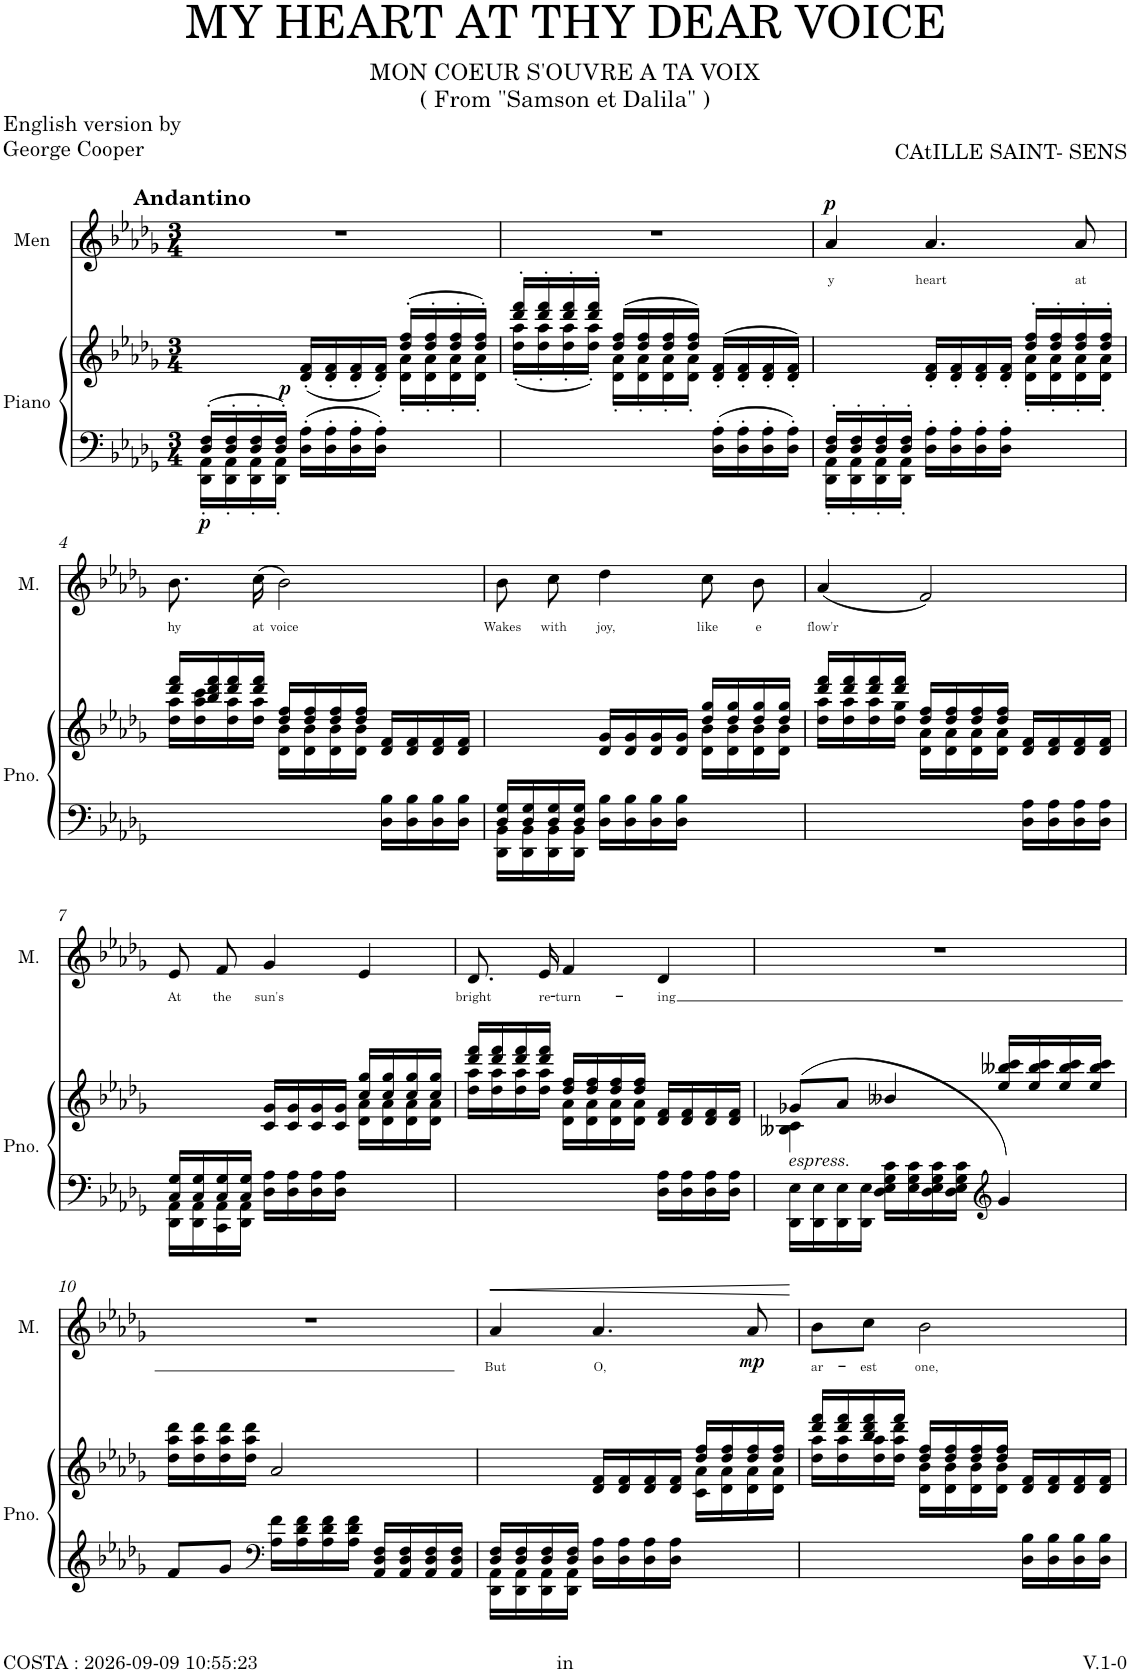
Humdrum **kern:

**kern	**kern	**dynam	**kern	**text	**dynam	**kern
*part3	*part3	*part3	*part2	*part2	*part2	*part1
*staff4	*staff3	*staff3/4	*staff2	*staff2	*staff2	*staff1
*I"Piano	*	*	*I"Men	*	*	*I"Women
*I'Pno.	*	*	*I'M.	*	*	*
*clefF4	*clefG2	*	*clefG2	*	*	*clefG2
*k[b-e-a-d-g-]	*k[b-e-a-d-g-]	*	*k[b-e-a-d-g-]	*	*	*k[b-e-a-d-g-]
*D-:	*D-:	*	*D-:	*	*	*D-:
*M3/4	*M3/4	*	*M3/4	*	*	*M3/4
=1	=1	=1	=1	=1	=1	=1
*^	*^	*	*	*	*	*
!	!	!	!	!	!	!	!	!LO:TX:a:B:t=Andantino
!	!	!	!	!LO:DY:b=2	!	!	!	!
16D-/'> 16F/'>LL	16DD-\'< 16AA-\'<LL	4ryy	2ryy	p	2.r	.	.	2.r
16D-/'> 16F/'>	16DD-\'< 16AA-\'<	.	.	.	.	.	.	.
16D-/'> 16F/'>	16DD-\'< 16AA-\'<	.	.	.	.	.	.	.
16D-/'> 16F/'>JJ	16DD-\'< 16AA-\'<JJ	.	.	.	.	.	.	.
!	!	!	!	!LO:DY:b	!	!	!	!
4ryy	16D-\' 16A-\'LL	(<16d-/' 16f/'LL	.	p	.	.	.	.
.	16D-\' 16A-\'	16d-/' 16f/'	.	.	.	.	.	.
.	16D-\' 16A-\'	16d-/' 16f/'	.	.	.	.	.	.
.	16D-\' 16A-\'JJ	16d-/' 16f/'JJ)	.	.	.	.	.	.
4ryy	4ryy	(>16dd-/'> 16ff/'>LL	16d-\'< 16a-\'<LL	.	.	.	.	.
.	.	16dd-/'> 16ff/'>	16d-\'< 16a-\'<	.	.	.	.	.
.	.	16dd-/'> 16ff/'>	16d-\'< 16a-\'<	.	.	.	.	.
.	.	16dd-/'> 16ff/'>JJ)	16d-\'< 16a-\'<JJ	.	.	.	.	.
*v	*v	*	*	*	*	*	*	*
=2	=2	=2	=2	=2	=2	=2	=2
2ryy	16ddd-/'> 16fff/'>LL	(<16dd-\'< 16aa-\'<LL	.	2.r	.	.	2.r
.	16ddd-/'> 16fff/'>	16dd-\'< 16aa-\'<	.	.	.	.	.
.	16ddd-/'> 16fff/'>	16dd-\'< 16aa-\'<	.	.	.	.	.
.	16ddd-/'> 16fff/'>JJ	16dd-\'< 16aa-\'<JJ)	.	.	.	.	.
.	(>16dd-/'< 16ff/'<LL	16d-\'< 16a-\'<LL	.	.	.	.	.
.	16dd-/'< 16ff/'<	16d-\'< 16a-\'<	.	.	.	.	.
.	16dd-/'< 16ff/'<	16d-\'< 16a-\'<	.	.	.	.	.
.	16dd-/'< 16ff/'<JJ)	16d-\'< 16a-\'<JJ	.	.	.	.	.
16D-\' 16A-\'LL	(>16d-/' 16f/'LL	4ryy	.	.	.	.	.
16D-\' 16A-\'	16d-/' 16f/'	.	.	.	.	.	.
16D-\' 16A-\'	16d-/' 16f/'	.	.	.	.	.	.
16D-\' 16A-\'JJ	16d-/' 16f/'JJ)	.	.	.	.	.	.
=3	=3	=3	=3	=3	=3	=3	=3
*^	*	*	*	*	*	*	*
!	!	!	!	!	!	!LO:LY:b	!LO:DY:a	!
16D-/'> 16F/'>LL	16DD-\'< 16AA-\'<LL	4ryy	2ryy	.	4a-/	y	p	2.r
16D-/'> 16F/'>	16DD-\'< 16AA-\'<	.	.	.	.	.	.	.
16D-/'> 16F/'>	16DD-\'< 16AA-\'<	.	.	.	.	.	.	.
16D-/'> 16F/'>JJ	16DD-\'< 16AA-\'<JJ	.	.	.	.	.	.	.
!	!	!	!	!	!	!LO:LY:b	!	!
4ryy	16D-\' 16A-\'LL	16d-/' 16f/'LL	.	.	4.a-/	heart	.	.
.	16D-\' 16A-\'	16d-/' 16f/'	.	.	.	.	.	.
.	16D-\' 16A-\'	16d-/' 16f/'	.	.	.	.	.	.
.	16D-\' 16A-\'JJ	16d-/' 16f/'JJ	.	.	.	.	.	.
4ryy	4ryy	16dd-/'> 16ff/'>LL	16d-\'< 16a-\'<LL	.	.	.	.	.
.	.	16dd-/'> 16ff/'>	16d-\'< 16a-\'<	.	.	.	.	.
!	!	!	!	!	!	!LO:LY:b	!	!
.	.	16dd-/'> 16ff/'>	16d-\'< 16a-\'<	.	8a-/	at	.	.
.	.	16dd-/'> 16ff/'>JJ	16d-\'< 16a-\'<JJ	.	.	.	.	.
*v	*v	*	*	*	*	*	*	*
!!LO:LB:g=z
=4	=4	=4	=4	=4	=4	=4	=4
!	!	!	!	!	!LO:LY:b	!	!
2ryy	16ddd-/ 16fff/LL	16dd-\ 16aa-\LL	.	8.b-\	hy	.	2.ryy
.	16bb-/ 16ddd-/ 16fff/	16dd-\ 16aa-\ 16ccc\	.	.	.	.	.
.	16ddd-/ 16fff/	16dd-\ 16aa-\	.	.	.	.	.
!	!	!	!	!	!LO:LY:b	!	!
.	16ddd-/ 16fff/JJ	16dd-\ 16aa-\JJ	.	(>16cc\	at	.	.
!	!	!	!	!	!LO:LY:b	!	!
.	16dd-/ 16ff/LL	16d-\ 16b-\LL	.	2b-\)	voice	.	.
.	16dd-/ 16ff/	16d-\ 16b-\	.	.	.	.	.
.	16dd-/ 16ff/	16d-\ 16b-\	.	.	.	.	.
.	16dd-/ 16ff/JJ	16d-\ 16b-\JJ	.	.	.	.	.
16D-\ 16B-\LL	16d-/ 16f/LL	4ryy	.	.	.	.	.
16D-\ 16B-\	16d-/ 16f/	.	.	.	.	.	.
16D-\ 16B-\	16d-/ 16f/	.	.	.	.	.	.
16D-\ 16B-\JJ	16d-/ 16f/JJ	.	.	.	.	.	.
=5	=5	=5	=5	=5	=5	=5	=5
*^	*	*	*	*	*	*	*
!	!	!	!	!	!	!LO:LY:b	!	!
16D-/ 16G-/LL	16DD-\ 16BB-\LL	4ryy	2ryy	.	8b-\	Wakes	.	2.ryy
16D-/ 16G-/	16DD-\ 16BB-\	.	.	.	.	.	.	.
!	!	!	!	!	!	!LO:LY:b	!	!
16D-/ 16G-/	16DD-\ 16BB-\	.	.	.	8cc\	with	.	.
16D-/ 16G-/JJ	16DD-\ 16BB-\JJ	.	.	.	.	.	.	.
!	!	!	!	!	!	!LO:LY:b	!	!
4ryy	16D-\ 16B-\LL	16d-/ 16g-/LL	.	.	4dd-\	joy,	.	.
.	16D-\ 16B-\	16d-/ 16g-/	.	.	.	.	.	.
.	16D-\ 16B-\	16d-/ 16g-/	.	.	.	.	.	.
.	16D-\ 16B-\JJ	16d-/ 16g-/JJ	.	.	.	.	.	.
!	!	!	!	!	!	!LO:LY:b	!	!
4ryy	4ryy	16dd-/ 16gg-/LL	16d-\ 16b-\LL	.	8cc\	like	.	.
.	.	16dd-/ 16gg-/	16d-\ 16b-\	.	.	.	.	.
!	!	!	!	!	!	!LO:LY:b	!	!
.	.	16dd-/ 16gg-/	16d-\ 16b-\	.	8b-\	e	.	.
.	.	16dd-/ 16gg-/JJ	16d-\ 16b-\JJ	.	.	.	.	.
*v	*v	*	*	*	*	*	*	*
=6	=6	=6	=6	=6	=6	=6	=6
!	!	!	!	!	!LO:LY:b	!	!
2ryy	16ddd-/ 16fff/LL	16dd-\ 16aa-\LL	.	(4a-/	flow'r	.	2.ryy
.	16ddd-/ 16fff/	16dd-\ 16aa-\	.	.	.	.	.
.	16ddd-/ 16fff/	16dd-\ 16aa-\	.	.	.	.	.
.	16ddd-/ 16fff/JJ	16dd-\ 16gg-\JJ	.	.	.	.	.
.	16dd-/ 16ff/LL	16d-\ 16a-\LL	.	2f/)	.	.	.
.	16dd-/ 16ff/	16d-\ 16a-\	.	.	.	.	.
.	16dd-/ 16ff/	16d-\ 16a-\	.	.	.	.	.
.	16dd-/ 16ff/JJ	16d-\ 16a-\JJ	.	.	.	.	.
16D-\ 16A-\LL	16d-/ 16f/LL	4ryy	.	.	.	.	.
16D-\ 16A-\	16d-/ 16f/	.	.	.	.	.	.
16D-\ 16A-\	16d-/ 16f/	.	.	.	.	.	.
16D-\ 16A-\JJ	16d-/ 16f/JJ	.	.	.	.	.	.
!!LO:LB:g=z
=7	=7	=7	=7	=7	=7	=7	=7
*^	*	*	*	*	*	*	*
!	!	!	!	!	!	!LO:LY:b	!	!
16C/ 16G-/LL	16DD-\ 16AA-\LL	4ryy	2ryy	.	8e-/	At	.	2.ryy
16C/ 16G-/	16DD-\ 16AA-\	.	.	.	.	.	.	.
!	!	!	!	!	!	!LO:LY:b	!	!
16C/ 16G-/	16CC\ 16AA-\	.	.	.	8f/	the	.	.
16C/ 16G-/JJ	16DD-\ 16AA-\JJ	.	.	.	.	.	.	.
!	!	!	!	!	!	!LO:LY:b	!	!
4ryy	16D-\ 16A-\LL	16c/ 16g-/LL	.	.	4g-/	sun's	.	.
.	16D-\ 16A-\	16c/ 16g-/	.	.	.	.	.	.
.	16D-\ 16A-\	16c/ 16g-/	.	.	.	.	.	.
.	16D-\ 16A-\JJ	16c/ 16g-/JJ	.	.	.	.	.	.
4ryy	4ryy	16cc/ 16gg-/LL	16d-\ 16a-\LL	.	4e-/	.	.	.
.	.	16cc/ 16gg-/	16d-\ 16a-\	.	.	.	.	.
.	.	16cc/ 16gg-/	16d-\ 16a-\	.	.	.	.	.
.	.	16cc/ 16gg-/JJ	16d-\ 16a-\JJ	.	.	.	.	.
*v	*v	*	*	*	*	*	*	*
=8	=8	=8	=8	=8	=8	=8	=8
!	!	!	!	!	!LO:LY:b	!	!
2ryy	16ddd-/ 16fff/LL	16dd-\ 16aa-\LL	.	8.d-/	bright	.	2.ryy
.	16ddd-/ 16fff/	16dd-\ 16aa-\	.	.	.	.	.
.	16ddd-/ 16fff/	16dd-\ 16aa-\	.	.	.	.	.
!	!	!	!	!	!LO:LY:b	!	!
.	16ddd-/ 16fff/JJ	16dd-\ 16aa-\JJ	.	16e-/	re-	.	.
!	!	!	!	!	!LO:LY:b	!	!
.	16dd-/ 16ff/LL	16d-\ 16a-\LL	.	4f/	-turn-	.	.
.	16dd-/ 16ff/	16d-\ 16a-\	.	.	.	.	.
.	16dd-/ 16ff/	16d-\ 16a-\	.	.	.	.	.
.	16dd-/ 16ff/JJ	16d-\ 16a-\JJ	.	.	.	.	.
!	!	!	!	!	!LO:LY:b	!	!
16D-\ 16A-\LL	16d-/ 16f/LL	4ryy	.	4d-/	-ing	.	.
16D-\ 16A-\	16d-/ 16f/	.	.	.	.	.	.
16D-\ 16A-\	16d-/ 16f/	.	.	.	.	.	.
16D-\ 16A-\JJ	16d-/ 16f/JJ	.	.	.	.	.	.
=9	=9	=9	=9	=9	=9	=9	=9
!	!LO:TX:b:i:t=espress.	!	!	!	!	!	!
16DD-\ 16E-\LL	(8g-X/L	4B--X\ 4c\	.	2.r	.	.	2.ryy
16DD-\ 16E-\	.	.	.	.	.	.	.
16DD-\ 16E-\	8a-/J	.	.	.	.	.	.
16DD-\ 16E-\JJ	.	.	.	.	.	.	.
16D-\ 16E-\ 16G-\ 16c\LL	4b--X/	2ryy	.	.	.	.	.
16E-\ 16G-\ 16c\	.	.	.	.	.	.	.
16D-\ 16E-\ 16G-\ 16c\	.	.	.	.	.	.	.
16D-\ 16E-\ 16G-\ 16c\JJ	.	.	.	.	.	.	.
*clefG2	*	*	*	*	*	*	*
4g-/)	16ee-/ 16bb--X/ 16ccc/LL	.	.	.	.	.	.
.	16ee-/ 16bb--/ 16ccc/	.	.	.	.	.	.
.	16ee-/ 16bb--/ 16ccc/	.	.	.	.	.	.
.	16ee-/ 16bb--/ 16ccc/JJ	.	.	.	.	.	.
*	*v	*v	*	*	*	*	*
!!LO:LB:g=z
=10	=10	=10	=10	=10	=10	=10
8f/L	16dd-\ 16aa-\ 16ddd-\LL	.	2.r	.	.	2.ryy
.	16dd-\ 16aa-\ 16ddd-\	.	.	.	.	.
8g-/J	16dd-\ 16aa-\ 16ddd-\	.	.	.	.	.
.	16dd-\ 16aa-\ 16ddd-\JJ	.	.	.	.	.
*clefF4	*	*	*	*	*	*
16A-\ 16f\LL	2a-/	.	.	.	.	.
16A-\ 16d-\ 16f\	.	.	.	.	.	.
16A-\ 16d-\ 16f\	.	.	.	.	.	.
16A-\ 16d-\ 16f\JJ	.	.	.	.	.	.
16AA-/ 16D-/ 16F/LL	.	.	.	.	.	.
16AA-/ 16D-/ 16F/	.	.	.	.	.	.
16AA-/ 16D-/ 16F/	.	.	.	.	.	.
16AA-/ 16D-/ 16F/JJ	.	.	.	.	.	.
=11	=11	=11	=11	=11	=11	=11
*^	*^	*	*	*	*	*
!	!	!	!	!	!	!LO:LY:b	!LO:HP:b	!
16D-/ 16F/LL	16DD-\ 16AA-\LL	4ryy	2ryy	.	4a-/	But	<	2.ryy
16D-/ 16F/	16DD-\ 16AA-\	.	.	.	.	.	.	.
16D-/ 16F/	16DD-\ 16AA-\	.	.	.	.	.	.	.
16D-/ 16F/JJ	16DD-\ 16AA-\JJ	.	.	.	.	.	.	.
!	!	!	!	!	!	!LO:LY:b	!	!
4ryy	16D-\ 16A-\LL	16d-/ 16f/LL	.	.	4.a-/	O,	.	.
.	16D-\ 16A-\	16d-/ 16f/	.	.	.	.	.	.
.	16D-\ 16A-\	16d-/ 16f/	.	.	.	.	.	.
.	16D-\ 16A-\JJ	16d-/ 16f/JJ	.	.	.	.	.	.
4ryy	4ryy	16dd-/ 16ff/LL	16c\ 16a-\LL	.	.	.	.	.
.	.	16dd-/ 16ff/	16d-\ 16a-\	.	.	.	.	.
!	!	!	!	!	!	!	!LO:DY:b	!
.	.	16dd-/ 16ff/	16d-\ 16a-\	.	8a-/	.	mp	.
.	.	16dd-/ 16ff/JJ	16d-\ 16a-\JJ	.	.	.	.	.
*v	*v	*	*	*	*	*	*	*
*	*v	*v	*	*	*	*	*
.	.	.	.	.	[	.
=12	=12	=12	=12	=12	=12	=12
*	*^	*	*	*	*	*
!	!	!	!	!	!LO:LY:b	!	!
2ryy	16ddd-/ 16fff/LL	16dd-\ 16aa-\LL	.	8b-\L	ar-	.	2.ryy
.	16ddd-/ 16fff/	16dd-\ 16aa-\	.	.	.	.	.
!	!	!	!	!	!LO:LY:b	!	!
.	16bb-/ 16ddd-/ 16fff/	16dd-\ 16aa-\	.	8cc\J	-est	.	.
.	16fff/JJ	16dd-\ 16aa-\ 16ddd-\JJ	.	.	.	.	.
!	!	!	!	!	!LO:LY:b	!	!
.	16dd-/ 16ff/LL	16d-\ 16b-\LL	.	2b-\	one,	.	.
.	16dd-/ 16ff/	16d-\ 16b-\	.	.	.	.	.
.	16dd-/ 16ff/	16d-\ 16b-\	.	.	.	.	.
.	16dd-/ 16ff/JJ	16d-\ 16b-\JJ	.	.	.	.	.
16D-\ 16B-\LL	16d-/ 16f/LL	4ryy	.	.	.	.	.
16D-\ 16B-\	16d-/ 16f/	.	.	.	.	.	.
16D-\ 16B-\	16d-/ 16f/	.	.	.	.	.	.
16D-\ 16B-\JJ	16d-/ 16f/JJ	.	.	.	.	.	.
*	*v	*v	*	*	*	*	*
=	=	=	=	=	=	=
*-	*-	*-	*-	*-	*-	*-
